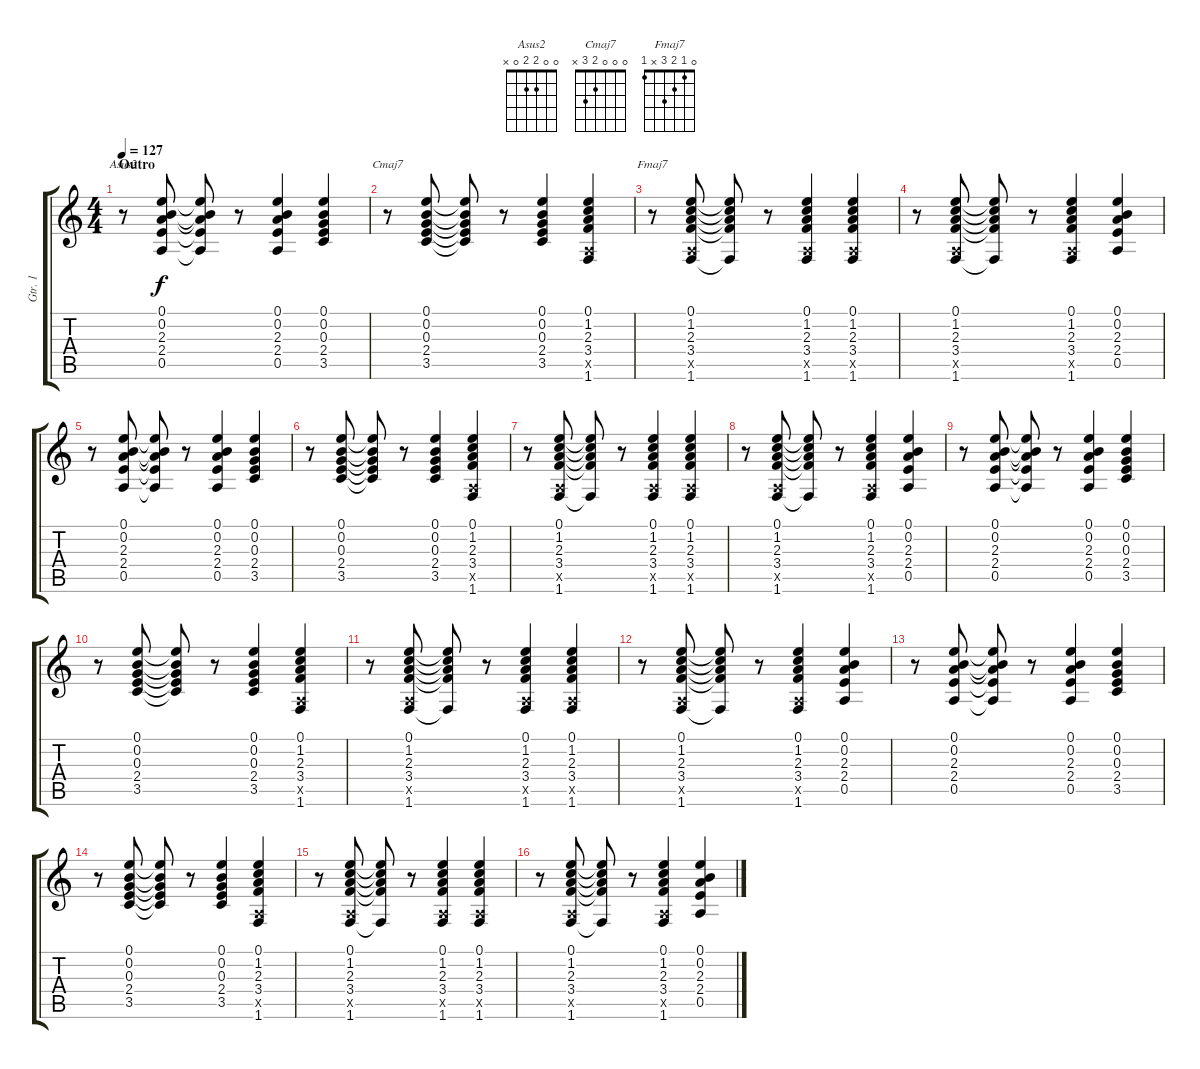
\track ("Gtr. 1" "Gtr. 1") {instrument overdrivenguitar}
\staff {score tabs}
\tuning (E4 B3 G3 D3 A2 E2) {hide}
\chord ("Asus2" 0 0 2 2 0 x)
\chord ("Cmaj7" 0 0 0 2 3 x)
\chord ("Fmaj7" 0 1 2 3 x 1)
\ts (4 4)
\section ("" "Outro")
\tempo 127
\clef g2
\ks c
r.8{ch "Asus2" dy f} (0.1 0.2 2.3 2.4 0.5).8 (0.1{t} 0.2{t} 2.3{t} 2.4{t} 0.5{t}).8 r.8 (0.1 0.2 2.3 2.4 0.5).4 (0.1 0.2 0.3 2.4 3.5).4 |
r.8{ch "Cmaj7"} (0.1 0.2 0.3 2.4 3.5).8 (0.1{t} 0.2{t} 0.3{t} 2.4{t} 3.5{t}).8 r.8 (0.1 0.2 0.3 2.4 3.5).4 (0.1 1.2 2.3 3.4 0.5{x} 1.6).4 |
r.8{ch "Fmaj7"} (0.1 1.2 2.3 3.4 0.5{x} 1.6).8 (0.1{t} 1.2{t} 2.3{t} 3.4{t} 1.6{t}).8 r.8 (0.1 1.2 2.3 3.4 0.5{x} 1.6).4 (0.1 1.2 2.3 3.4 0.5{x} 1.6).4 |
r.8 (0.1 1.2 2.3 3.4 0.5{x} 1.6).8 (0.1{t} 1.2{t} 2.3{t} 3.4{t} 1.6{t}).8 r.8 (0.1 1.2 2.3 3.4 0.5{x} 1.6).4 (0.1 0.2 2.3 2.4 0.5).4 |
r.8 (0.1 0.2 2.3 2.4 0.5).8 (0.1{t} 0.2{t} 2.3{t} 2.4{t} 0.5{t}).8 r.8 (0.1 0.2 2.3 2.4 0.5).4 (0.1 0.2 0.3 2.4 3.5).4 |
r.8 (0.1 0.2 0.3 2.4 3.5).8 (0.1{t} 0.2{t} 0.3{t} 2.4{t} 3.5{t}).8 r.8 (0.1 0.2 0.3 2.4 3.5).4 (0.1 1.2 2.3 3.4 0.5{x} 1.6).4 |
r.8 (0.1 1.2 2.3 3.4 0.5{x} 1.6).8 (0.1{t} 1.2{t} 2.3{t} 3.4{t} 1.6{t}).8 r.8 (0.1 1.2 2.3 3.4 0.5{x} 1.6).4 (0.1 1.2 2.3 3.4 0.5{x} 1.6).4 |
r.8 (0.1 1.2 2.3 3.4 0.5{x} 1.6).8 (0.1{t} 1.2{t} 2.3{t} 3.4{t} 1.6{t}).8 r.8 (0.1 1.2 2.3 3.4 0.5{x} 1.6).4 (0.1 0.2 2.3 2.4 0.5).4 |
r.8 (0.1 0.2 2.3 2.4 0.5).8 (0.1{t} 0.2{t} 2.3{t} 2.4{t} 0.5{t}).8 r.8 (0.1 0.2 2.3 2.4 0.5).4 (0.1 0.2 0.3 2.4 3.5).4 |
r.8 (0.1 0.2 0.3 2.4 3.5).8 (0.1{t} 0.2{t} 0.3{t} 2.4{t} 3.5{t}).8 r.8 (0.1 0.2 0.3 2.4 3.5).4 (0.1 1.2 2.3 3.4 0.5{x} 1.6).4 |
r.8 (0.1 1.2 2.3 3.4 0.5{x} 1.6).8 (0.1{t} 1.2{t} 2.3{t} 3.4{t} 1.6{t}).8 r.8 (0.1 1.2 2.3 3.4 0.5{x} 1.6).4 (0.1 1.2 2.3 3.4 0.5{x} 1.6).4 |
r.8 (0.1 1.2 2.3 3.4 0.5{x} 1.6).8 (0.1{t} 1.2{t} 2.3{t} 3.4{t} 1.6{t}).8 r.8 (0.1 1.2 2.3 3.4 0.5{x} 1.6).4 (0.1 0.2 2.3 2.4 0.5).4 |
r.8 (0.1 0.2 2.3 2.4 0.5).8 (0.1{t} 0.2{t} 2.3{t} 2.4{t} 0.5{t}).8 r.8 (0.1 0.2 2.3 2.4 0.5).4 (0.1 0.2 0.3 2.4 3.5).4 |
r.8 (0.1 0.2 0.3 2.4 3.5).8 (0.1{t} 0.2{t} 0.3{t} 2.4{t} 3.5{t}).8 r.8 (0.1 0.2 0.3 2.4 3.5).4 (0.1 1.2 2.3 3.4 0.5{x} 1.6).4 |
r.8 (0.1 1.2 2.3 3.4 0.5{x} 1.6).8 (0.1{t} 1.2{t} 2.3{t} 3.4{t} 1.6{t}).8 r.8 (0.1 1.2 2.3 3.4 0.5{x} 1.6).4 (0.1 1.2 2.3 3.4 0.5{x} 1.6).4 |
r.8 (0.1 1.2 2.3 3.4 0.5{x} 1.6).8 (0.1{t} 1.2{t} 2.3{t} 3.4{t} 1.6{t}).8 r.8 (0.1 1.2 2.3 3.4 0.5{x} 1.6).4 (0.1 0.2 2.3 2.4 0.5).4
